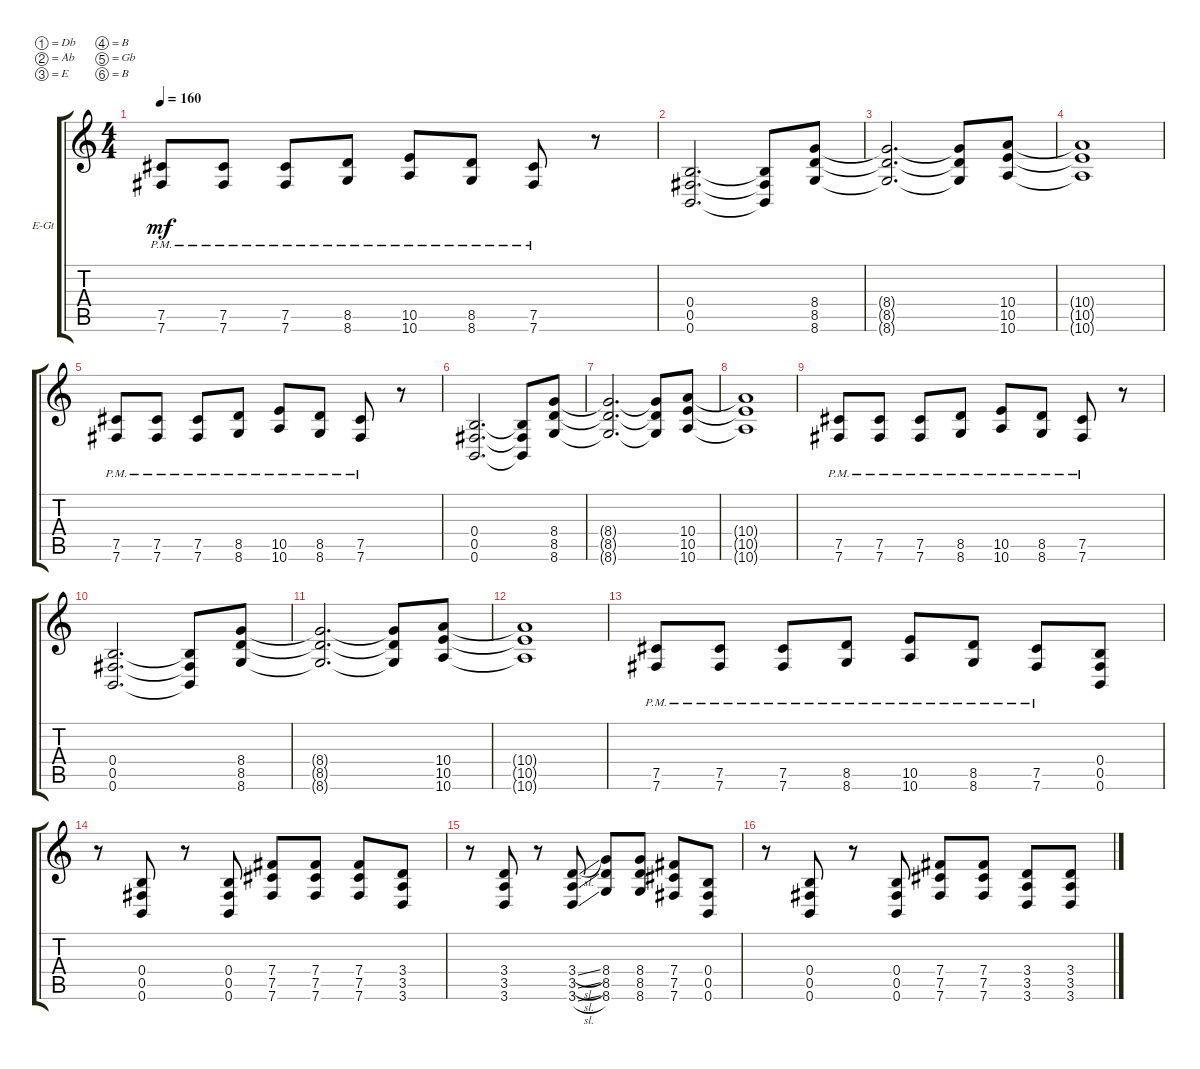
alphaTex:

\defaultSystemsLayout 4
\bracketExtendMode groupsimilarinstruments
\firstSystemTrackNameOrientation horizontal
\otherSystemsTrackNameOrientation horizontal
\track ("Electric Guitar" "E-Gt") {instrument distortionguitar}
\staff {score tabs}
\tuning (Db4 Ab3 E3 B2 Gb2 B1)
\ts (4 4)
\tempo 160
\clef g2
\ks c
(7.6{pm} 7.5{pm}).8{dy mf} (7.5{pm} 7.6{pm}).8 (7.6{pm} 7.5{pm}).8 (8.5{pm} 8.6{pm}).8 (10.6{pm} 10.5{pm}).8 (8.5{pm} 8.6{pm}).8 (7.6{pm} 7.5{pm}).8 r.8 |
(0.4 0.5 0.6).2{d} (0.6{t} 0.5{t} 0.4{t}).8 (8.6 8.5 8.4).8 |
(8.6{t} 8.5{t} 8.4{t}).2{d} (8.4{t} 8.5{t} 8.6{t}).8 (10.6 10.5 10.4).8 |
(10.4{t} 10.5{t} 10.6{t}).1 |
(7.6{pm} 7.5{pm}).8 (7.5{pm} 7.6{pm}).8 (7.6{pm} 7.5{pm}).8 (8.5{pm} 8.6{pm}).8 (10.6{pm} 10.5{pm}).8 (8.5{pm} 8.6{pm}).8 (7.6{pm} 7.5{pm}).8 r.8 |
(0.4 0.5 0.6).2{d} (0.6{t} 0.5{t} 0.4{t}).8 (8.6 8.5 8.4).8 |
(8.6{t} 8.5{t} 8.4{t}).2{d} (8.4{t} 8.5{t} 8.6{t}).8 (10.6 10.5 10.4).8 |
(10.4{t} 10.5{t} 10.6{t}).1 |
(7.6{pm} 7.5{pm}).8 (7.5{pm} 7.6{pm}).8 (7.6{pm} 7.5{pm}).8 (8.5{pm} 8.6{pm}).8 (10.6{pm} 10.5{pm}).8 (8.5{pm} 8.6{pm}).8 (7.6{pm} 7.5{pm}).8 r.8 |
(0.4 0.5 0.6).2{d} (0.6{t} 0.5{t} 0.4{t}).8 (8.6 8.5 8.4).8 |
(8.6{t} 8.5{t} 8.4{t}).2{d} (8.4{t} 8.5{t} 8.6{t}).8 (10.6 10.5 10.4).8 |
(10.4{t} 10.5{t} 10.6{t}).1 |
(7.6{pm} 7.5{pm}).8 (7.5{pm} 7.6{pm}).8 (7.6{pm} 7.5{pm}).8 (8.5{pm} 8.6{pm}).8 (10.6{pm} 10.5{pm}).8 (8.5{pm} 8.6{pm}).8 (7.6{pm} 7.5{pm}).8 (0.4 0.5 0.6).8 |
r.8 (0.4 0.5 0.6).8 r.8 (0.4 0.5 0.6).8 (7.6 7.5 7.4).8 (7.4 7.5 7.6).8 (7.6 7.5 7.4).8 (3.4 3.5 3.6).8 |
r.8 (3.4 3.5 3.6).8 r.8 (3.6{sl} 3.5{sl} 3.4{sl}).8 (8.4 8.5 8.6).8 (8.6 8.5 8.4).8 (7.4 7.5 7.6).8 (0.6 0.5 0.4).8 |
r.8 (0.4 0.5 0.6).8 r.8 (0.4 0.5 0.6).8 (7.6 7.5 7.4).8 (7.4 7.5 7.6).8 (3.6 3.5 3.4).8 (3.4 3.5 3.6).8
